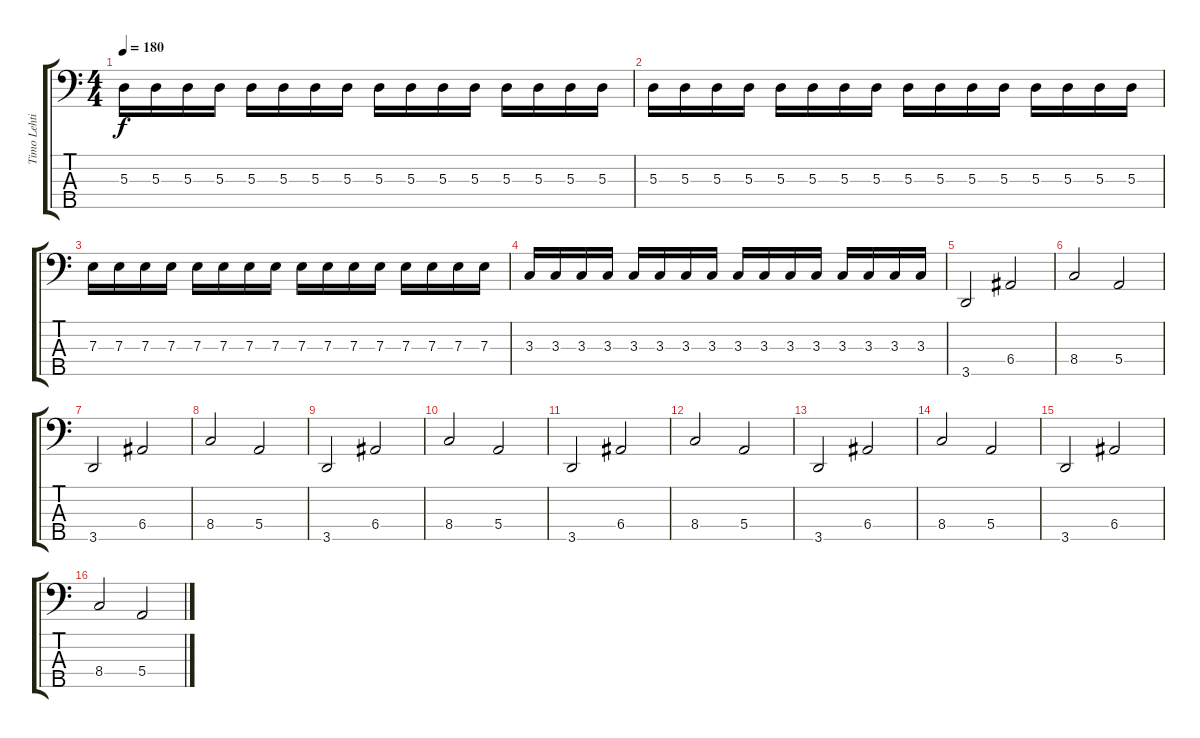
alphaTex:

\track ("Timo Lehtinen - Bass" "Timo Lehti") {instrument electricbassfinger}
\staff {score tabs}
\tuning (G2 D2 A1 E1 B0) {hide}
\ts (4 4)
\tempo 180
\clef f4
\ks c
5.3.16{dy f} 5.3.16 5.3.16 5.3.16 5.3.16 5.3.16 5.3.16 5.3.16 5.3.16 5.3.16 5.3.16 5.3.16 5.3.16 5.3.16 5.3.16 5.3.16 |
5.3.16 5.3.16 5.3.16 5.3.16 5.3.16 5.3.16 5.3.16 5.3.16 5.3.16 5.3.16 5.3.16 5.3.16 5.3.16 5.3.16 5.3.16 5.3.16 |
7.3.16 7.3.16 7.3.16 7.3.16 7.3.16 7.3.16 7.3.16 7.3.16 7.3.16 7.3.16 7.3.16 7.3.16 7.3.16 7.3.16 7.3.16 7.3.16 |
3.3.16 3.3.16 3.3.16 3.3.16 3.3.16 3.3.16 3.3.16 3.3.16 3.3.16 3.3.16 3.3.16 3.3.16 3.3.16 3.3.16 3.3.16 3.3.16 |
\section ("" "")
3.5.2 6.4.2 |
8.4.2 5.4.2 |
3.5.2 6.4.2 |
8.4.2 5.4.2 |
3.5.2 6.4.2 |
8.4.2 5.4.2 |
3.5.2 6.4.2 |
8.4.2 5.4.2 |
3.5.2 6.4.2 |
8.4.2 5.4.2 |
3.5.2 6.4.2 |
8.4.2 5.4.2
